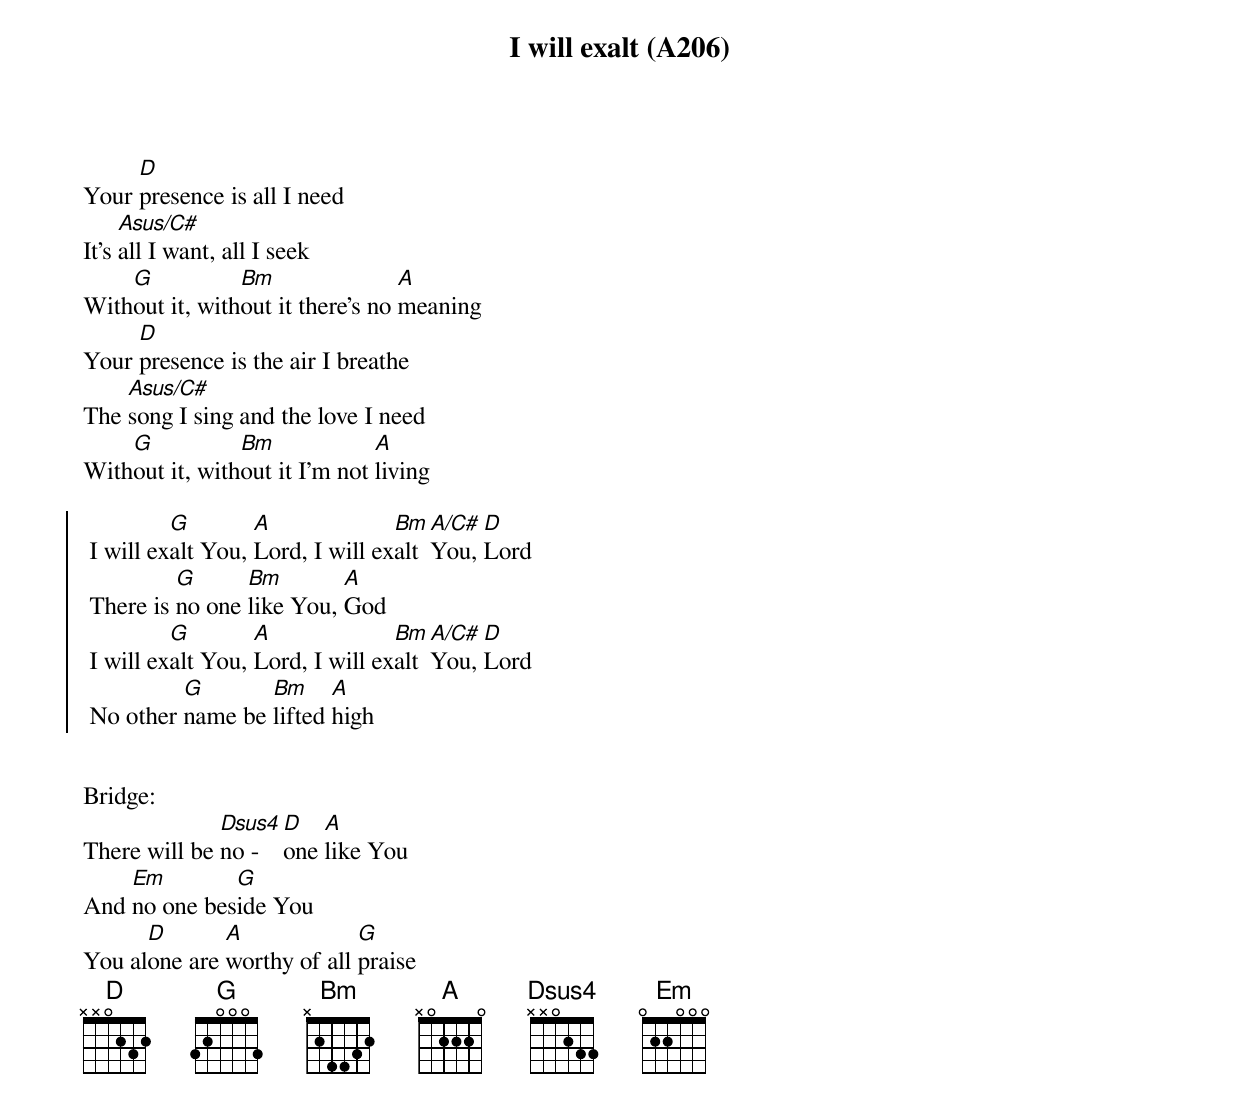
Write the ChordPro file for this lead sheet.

{title: I will exalt (A206)}
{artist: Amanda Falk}

Your [D]presence is all I need
It's [Asus/C#]all I want, all I seek
With[G]out it, with[Bm]out it there's no [A]meaning
Your [D]presence is the air I breathe
The [Asus/C#]song I sing and the love I need
With[G]out it, with[Bm]out it I'm not [A]living

{soc}
 I will ex[G]alt You, [A]Lord, I will ex[Bm]alt [A/C#]You, [D]Lord
 There is [G]no one [Bm]like You, [A]God
 I will ex[G]alt You, [A]Lord, I will ex[Bm]alt [A/C#]You, [D]Lord
 No other [G]name be [Bm]lifted [A]high
 {eoc}


Bridge:
There will be [Dsus4]no - [D]one [A]like You
And [Em]no one bes[G]ide You
You al[D]one are [A]worthy of all [G]praise
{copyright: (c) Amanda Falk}
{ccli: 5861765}
